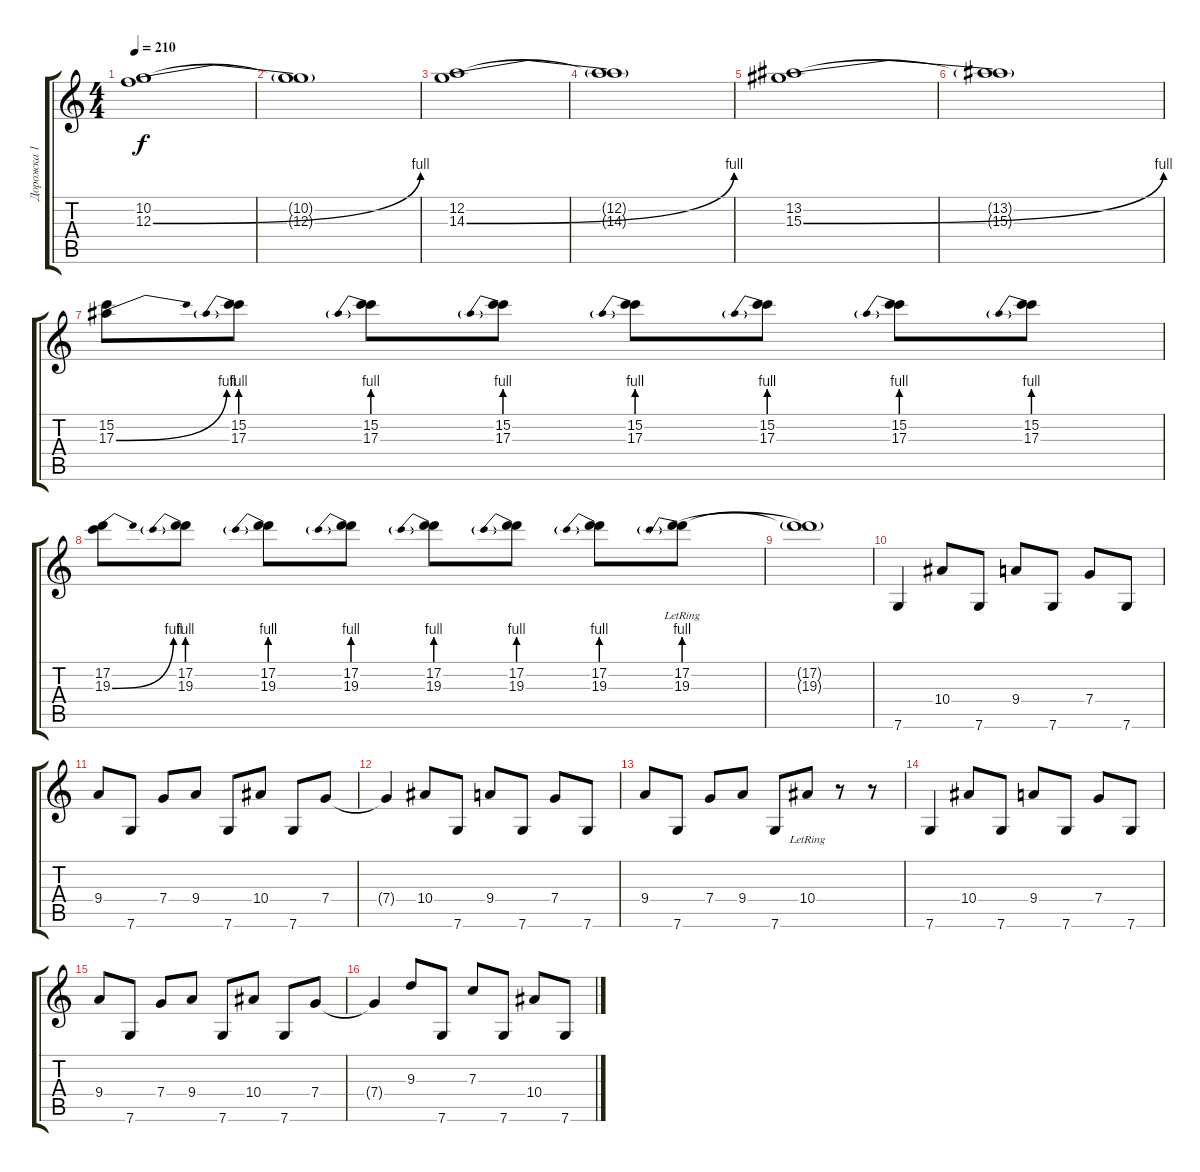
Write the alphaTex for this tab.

\track ("Дорожка 1" "Дорожка 1") {instrument distortionguitar}
\staff {score tabs}
\tuning (D4 A3 F3 C3 G2 C2) {hide}
\ts (4 4)
\tempo 210
\clef g2
\ks c
(10.2 12.3{be (bend 0 0 60 4)}).1{dy f} |
(10.2{t} 12.3{t}).1 |
(12.2 14.3{be (bend 0 0 60 4)}).1 |
(12.2{t} 14.3{t}).1 |
(13.2 15.3{be (bend 0 0 60 4)}).1 |
(13.2{t} 15.3{t}).1 |
(15.2 17.3{be (bend 0 0 60 4)}).8 (15.2 17.3{be (prebend 0 4 60 4)}).8 (15.2 17.3{be (prebend 0 4 60 4)}).8 (15.2 17.3{be (prebend 0 4 60 4)}).8 (15.2 17.3{be (prebend 0 4 60 4)}).8 (15.2 17.3{be (prebend 0 4 60 4)}).8 (15.2 17.3{be (prebend 0 4 60 4)}).8 (15.2 17.3{be (prebend 0 4 60 4)}).8 |
(17.2 19.3{be (bend 0 0 60 4)}).8 (17.2 19.3{be (prebend 0 4 60 4)}).8 (17.2 19.3{be (prebend 0 4 60 4)}).8 (17.2 19.3{be (prebend 0 4 60 4)}).8 (17.2 19.3{be (prebend 0 4 60 4)}).8 (17.2 19.3{be (prebend 0 4 60 4)}).8 (17.2 19.3{be (prebend 0 4 60 4)}).8 (17.2{lr} 19.3{be (prebend 0 4 60 4) lr}).8 |
(17.2{t} 19.3{t}).1 |
7.6.4 10.4.8 7.6.8 9.4.8 7.6.8 7.4.8 7.6.8 |
9.4.8 7.6.8 7.4.8 9.4.8 7.6.8 10.4.8 7.6.8 7.4.8 |
7.4{t}.4 10.4.8 7.6.8 9.4.8 7.6.8 7.4.8 7.6.8 |
9.4.8 7.6.8 7.4.8 9.4.8 7.6.8 10.4{lr}.8 r.8 r.8 |
7.6.4 10.4.8 7.6.8 9.4.8 7.6.8 7.4.8 7.6.8 |
9.4.8 7.6.8 7.4.8 9.4.8 7.6.8 10.4.8 7.6.8 7.4.8 |
7.4{t}.4 9.3.8 7.6.8 7.3.8 7.6.8 10.4.8 7.6.8
